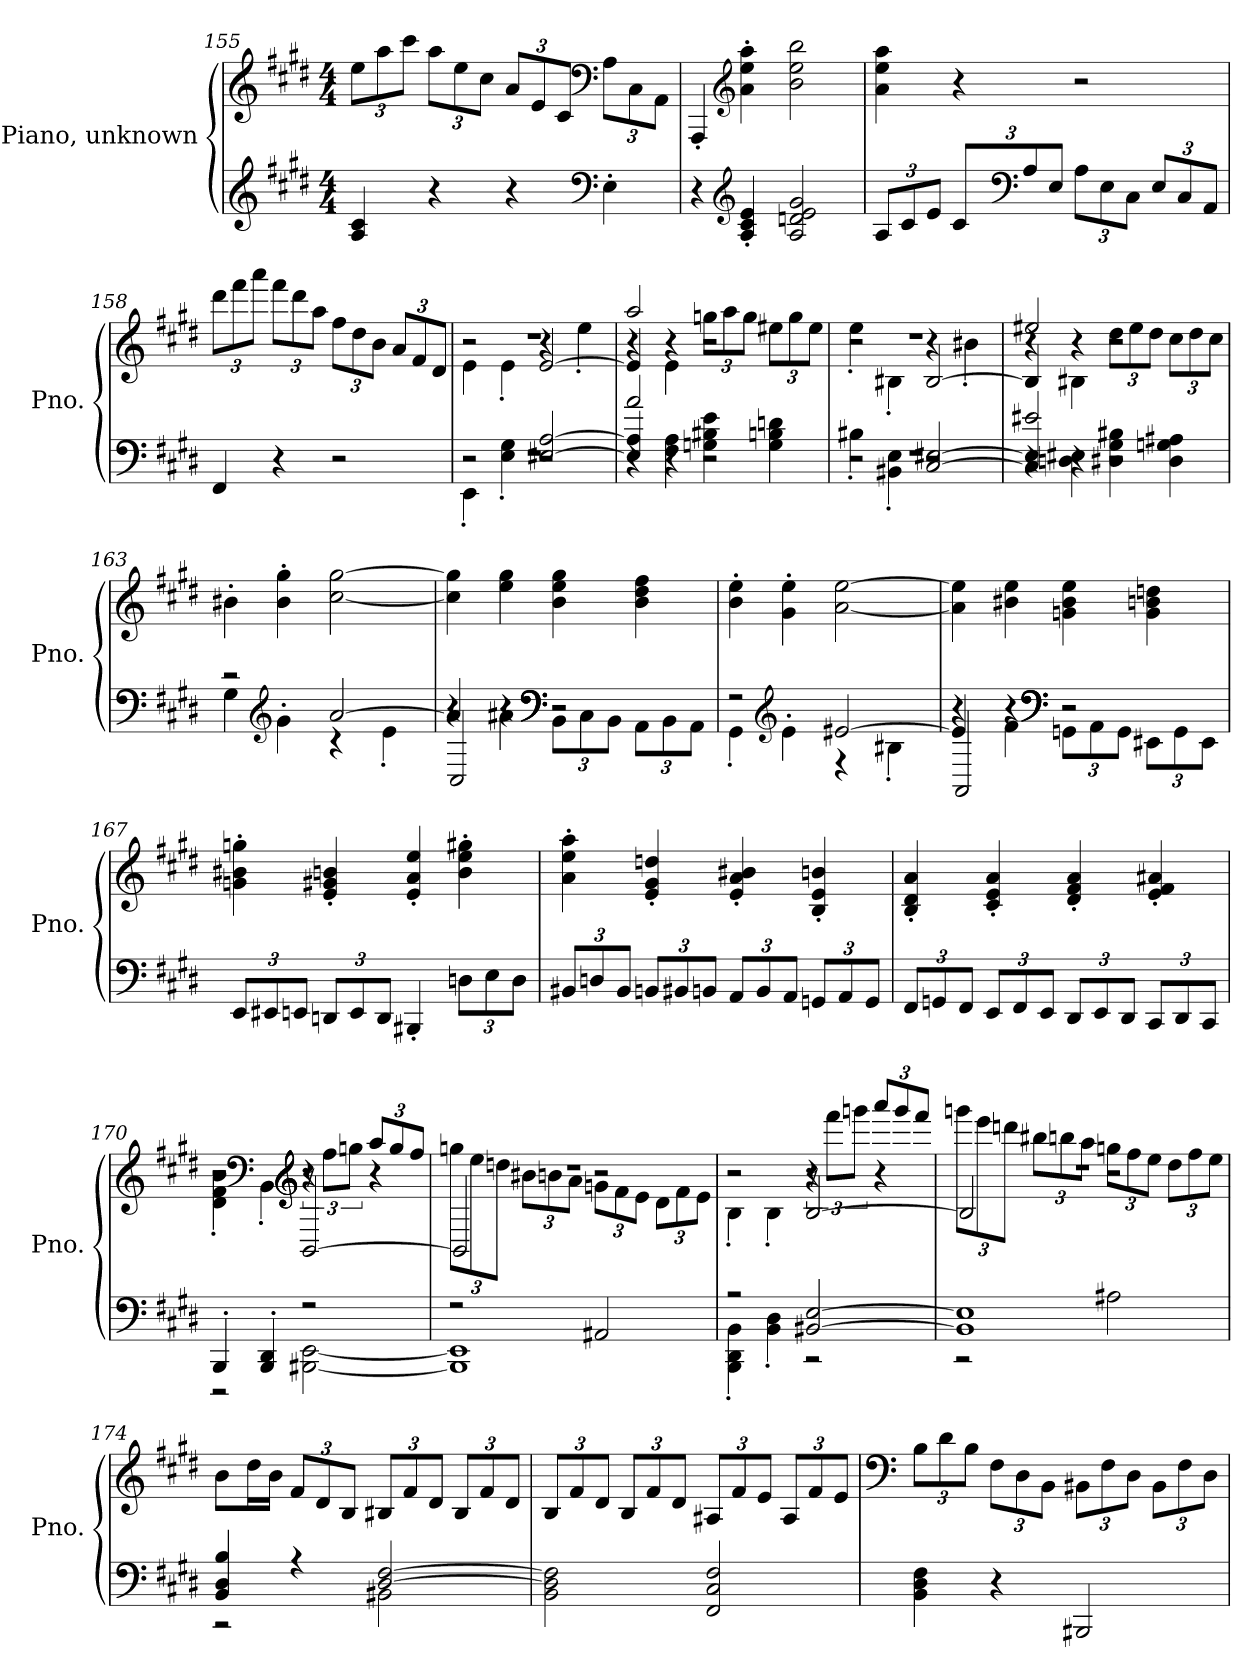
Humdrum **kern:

**kern	**kern
*part1	*part1
*staff2	*staff1
*I"Piano, unknown	*
*I'Pno.	*
*clefG2	*clefG2
*k[f#c#g#d#]	*k[f#c#g#d#]
*M4/4	*M4/4
*	*Xbrackettup
=155	=155
4A/ 4c#/	12ee\L
.	12aa\
.	12ccc#\J
4r	12aa\L
.	12ee\
.	12cc#\J
4r	12a/L
.	12e/
.	12c#/J
*clefF4	*clefF4
4E'\	12A\L
.	12C#\
.	12AA\J
=156	=156
4r	4AAA'/
*clefG2	*clefG2
4A/' 4c#/' 4e/'	4a\' 4ee\' 4aa\'
2A/ 2dn/ 2e/ 2g#/	2b\ 2ee\ 2bb\
=157	=157
*Xbrackettup	*
12A/L	4a\ 4ee\ 4aa\
12c#/	.
12e/J	.
12c#/L	4r
*clefF4	*
12A/	.
12E/J	.
12A\L	2r
12E\	.
12C#\J	.
12E/L	.
12C#/	.
12AA/J	.
!!LO:LB:g=z
=158	=158
4FF#/	12ddd#\L
.	12fff#\
.	12aaa\J
4r	12fff#\L
.	12ddd#\
.	12aa\J
2r	12ff#\L
.	12dd#\
.	12b\J
.	12a/L
.	12f#/
.	12d#/J
=159	=159
*^	*^
*	*^	*	*^
1r	4EE'\	2r	1r	4e\	2r
.	4E\' 4G#\'	.	.	4e'\	.
.	2r	[2E#X/ [2A/	.	4r	[2e/
.	.	.	.	4ee'\	.
=160	=160	=160	=160	=160	=160
2a/	4r	4E#/] 4A/]	2aa/	4r	4e/]
.	4F#\ 4A\	4r	.	4e\	4r
2r	4Gn\ 4B#X\ 4e\	2r	2r	12ggn\L	2r
.	.	.	.	12aa\	.
.	.	.	.	12gg\J	.
.	4G\ 4Bn\ 4dn\	.	.	12ee#X\L	.
.	.	.	.	12gg\	.
.	.	.	.	12ee#\J	.
=161	=161	=161	=161	=161	=161
1r	4B#X'\	2r	1r	4ee'\	2r
.	4BB#X\' 4E\'	.	.	4B#X'\	.
.	2r	[2C#/ [2E#X/	.	4r	[2B#/
.	.	.	.	4b#X'\	.
!!LO:PB:g=z	!!	!!
=162	=162	=162	=162	=162	=162
2e#X/	4r	4C#/] 4E#/]	2ee#X/	4r	4B#/]
.	4Dn\ 4E#X\	4r	.	4B#X\	4r
2r	4D#X\ 4G#\ 4B#X\	2r	2r	12dd#\L	2r
.	.	.	.	12ee#\	.
.	.	.	.	12dd#\J	.
.	4D#\ 4Gn\ 4A#X\	.	.	12cc#\L	.
.	.	.	.	12dd#\	.
.	.	.	.	12cc#\J	.
*	*v	*v	*	*	*
*	*	*v	*v	*v
=163	=163	=163
2r	4G#\	4b#X'\
*clefG2	*	*
.	4g#'\	4b#\' 4gg#\'
[2a/	4r	[2cc#\ [2gg#\
.	4e'\	.
=164	=164	=164
*	*^	*
4a/]	4r	2C#/	4cc#\] 4gg#\]
4r	4a#X\	.	4ee\ 4gg#\
*clefF4	*	*	*
2r	12BB\L	2r	4b\ 4ee\ 4gg#\
.	12C#\	.	.
.	12BB\J	.	.
.	12AA\L	.	4b\ 4dd#\ 4ff#\
.	12BB\	.	.
.	12AA\J	.	.
*	*v	*v	*
=165	=165	=165
2r	4GG#'\	4b\' 4ee\'
*clefG2	*	*
.	4e'\	4g#\' 4ee\'
[2e#X/	4r	[2a\ [2ee\
.	4B#X'\	.
!!LO:LB:g=z
=166	=166	=166
*	*^	*
4e#/]	4r	2AA/	4a\] 4ee\]
4r	4f#\	.	4b#X\ 4ee\
*clefF4	*	*	*
2r	12GGn\L	2r	4gn\ 4b#\ 4ee\
.	12AA\	.	.
.	12GG\J	.	.
.	12EE#X\L	.	4g\ 4bn\ 4ddn\
.	12GG\	.	.
.	12EE#\J	.	.
*v	*v	*v	*
=167	=167
12EE/L	4gn\' 4b#X\' 4ggn\'
12EE#X/	.
12EEn/J	.
12DDn/L	4e/' 4g#X/' 4bn/'
12EE/	.
12DD/J	.
4BBB#X'/	4e/' 4a/' 4ee/'
12Dn\L	4b\' 4ee\' 4gg#X\'
12E\	.
12D\J	.
=168	=168
12BB#X/L	4a\' 4ee\' 4aa\'
12Dn/	.
12BB#/J	.
12BBn/L	4e/' 4g#/' 4ddn/'
12BB#X/	.
12BBn/J	.
12AA/L	4e/' 4a/' 4b#X/'
12BB/	.
12AA/J	.
12GGn/L	4B/' 4e/' 4bn/'
12AA/	.
12GG/J	.
!!LO:LB:g=z
=169	=169
12FF#/L	4B/' 4d#/' 4a/'
12GGn/	.
12FF#/J	.
12EE/L	4c#/' 4e/' 4a/'
12FF#/	.
12EE/J	.
12DD#/L	4d#/' 4f#/' 4a/'
12EE/	.
12DD#/J	.
12CC#/L	4e/' 4f#/' 4a#X/'
12DD#/	.
12CC#/J	.
=170	=170
*^	*^
*	*	*	*^
4BBB'/	2r	2r	4d#\' 4f#\' 4b\'	2r
*	*	*clefF4	*	*
4BBB/' 4DD#/'	.	.	4BB'\	.
*	*	*clefG2	*	*
*	*	*	*brackettup	*
2r	[2BBB#X\ [2EE\	4r	12r	[2BB/
.	.	.	12ff#\L	.
.	.	.	12ggn\J	.
*	*	*Xbrackettup	*	*
.	.	12aa/L	4r	.
.	.	12gg/	.	.
.	.	12ff#/J	.	.
=171	=171	=171	=171	=171
2r	1BBB#] 1EE]	1r	12ggn\L	2BB/]
.	.	.	12ee\	.
.	.	.	12ddn\J	.
.	.	.	12b#X\L	.
.	.	.	12bn\	.
.	.	.	12a\J	.
2AA#X/	.	.	12gn\L	2r
.	.	.	12f#\	.
.	.	.	12e\J	.
.	.	.	12d#\L	.
.	.	.	12f#\	.
.	.	.	12e\J	.
!!LO:LB:g=z	!!	!!
=172	=172	=172	=172	=172
2r	4BBB\' 4DD#\' 4BB\'	2r	4B'\	2r
.	4BB\' 4D#\'	.	4B'\	.
*	*	*	*brackettup	*
[2BB#X/ [2E/	2r	4r	12r	[2B/
.	.	.	12fff#\L	.
.	.	.	12gggn\J	.
*	*	*Xbrackettup	*	*
.	.	12aaa/L	4r	.
.	.	12ggg/	.	.
.	.	12fff#/J	.	.
=173	=173	=173	=173	=173
1BB#] 1E]	2r	1r	12gggn\L	2B/]
.	.	.	12eee\	.
.	.	.	12dddn\J	.
.	.	.	12bb#X\L	.
.	.	.	12bbn\	.
.	.	.	12aa\J	.
.	2A#X\	.	12ggn\L	2r
.	.	.	12ff#\	.
.	.	.	12ee\J	.
.	.	.	12dd#\L	.
.	.	.	12ff#\	.
.	.	.	12ee\J	.
*	*	*v	*v	*v
=174	=174	=174
4BB/ 4D#/ 4B/	2r	8b\L
.	.	16dd#\L
.	.	16b\JJ
4r	.	12f#/L
.	.	12d#/
.	.	12B/J
[2D#/ [2F#/	2BB#X\	12B#X/L
.	.	12f#/
.	.	12d#/J
.	.	12B#/L
.	.	12f#/
.	.	12d#/J
*v	*v	*
!!LO:LB:g=z
=175	=175
2BB\ 2D#\] 2F#\]	12B/L
.	12f#/
.	12d#/J
.	12B/L
.	12f#/
.	12d#/J
2FF#/ 2C#/ 2F#/	12A#X/L
.	12f#/
.	12e/J
.	12A#/L
.	12f#/
.	12e/J
=176	=176
*	*clefF4
4BB\ 4D#\ 4F#\	12B\L
.	12d#\
.	12B\J
4r	12F#\L
.	12D#\
.	12BB\J
2BBB#X/	12BB#X\L
.	12F#\
.	12D#\J
.	12BB#\L
.	12F#\
.	12D#\J
=	=
*-	*-
